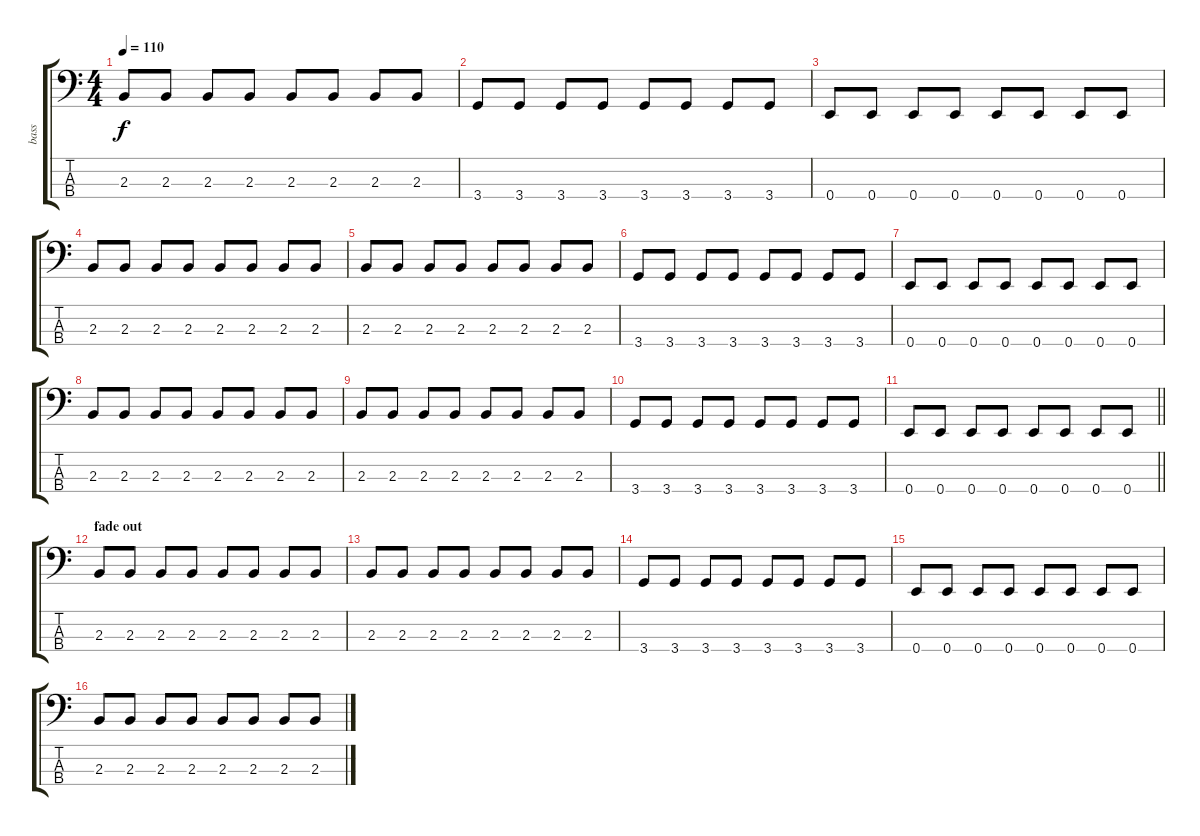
\track ("bass" "bass") {instrument electricbassfinger}
\staff {score tabs}
\tuning (G2 D2 A1 E1) {hide}
\ts (4 4)
\tempo 110
\clef f4
\ks c
2.3.8{dy f} 2.3.8 2.3.8 2.3.8 2.3.8 2.3.8 2.3.8 2.3.8 |
3.4.8 3.4.8 3.4.8 3.4.8 3.4.8 3.4.8 3.4.8 3.4.8 |
0.4.8 0.4.8 0.4.8 0.4.8 0.4.8 0.4.8 0.4.8 0.4.8 |
2.3.8 2.3.8 2.3.8 2.3.8 2.3.8 2.3.8 2.3.8 2.3.8 |
2.3.8 2.3.8 2.3.8 2.3.8 2.3.8 2.3.8 2.3.8 2.3.8 |
3.4.8 3.4.8 3.4.8 3.4.8 3.4.8 3.4.8 3.4.8 3.4.8 |
0.4.8 0.4.8 0.4.8 0.4.8 0.4.8 0.4.8 0.4.8 0.4.8 |
2.3.8 2.3.8 2.3.8 2.3.8 2.3.8 2.3.8 2.3.8 2.3.8 |
2.3.8 2.3.8 2.3.8 2.3.8 2.3.8 2.3.8 2.3.8 2.3.8 |
3.4.8 3.4.8 3.4.8 3.4.8 3.4.8 3.4.8 3.4.8 3.4.8 |
\barLineRight lightlight
0.4.8 0.4.8 0.4.8 0.4.8 0.4.8 0.4.8 0.4.8 0.4.8 |
\section ("" "fade out")
2.3.8{volume 3} 2.3.8 2.3.8 2.3.8 2.3.8 2.3.8 2.3.8 2.3.8 |
2.3.8 2.3.8 2.3.8 2.3.8 2.3.8 2.3.8 2.3.8 2.3.8 |
3.4.8 3.4.8 3.4.8 3.4.8 3.4.8 3.4.8 3.4.8 3.4.8 |
0.4.8 0.4.8 0.4.8 0.4.8 0.4.8 0.4.8 0.4.8 0.4.8 |
2.3.8{volume 0} 2.3.8 2.3.8 2.3.8 2.3.8 2.3.8 2.3.8 2.3.8
